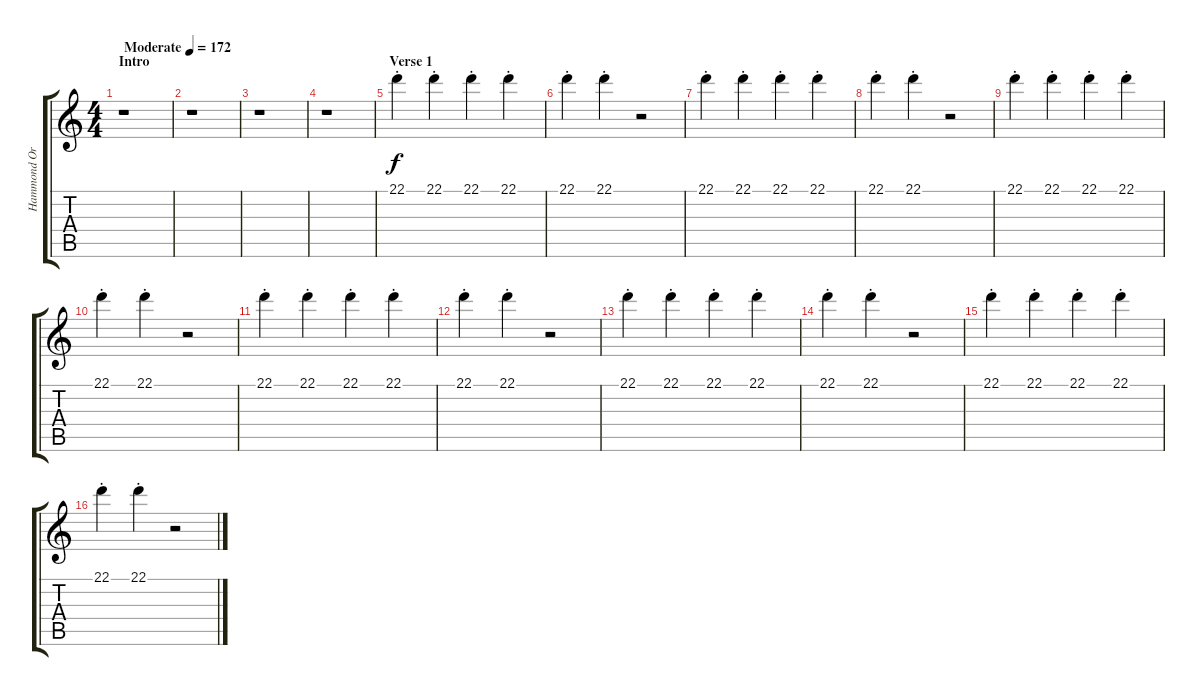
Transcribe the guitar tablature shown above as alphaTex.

\track ("Hammond Organ" "Hammond Or") {instrument drawbarorgan}
\staff {score tabs}
\tuning (E4 B3 G3 D3 A2 E2) {hide}
\ts (4 4)
\section ("" "Intro")
\tempo (172 "Moderate")
\clef g2
\ks c
r.1{dy f instrument drawbarorgan} |
r.1 |
r.1 |
r.1 |
\section ("" "Verse 1")
22.1{st}.4 22.1{st}.4 22.1{st}.4 22.1{st}.4 |
22.1{st}.4 22.1{st}.4 r.2 |
22.1{st}.4 22.1{st}.4 22.1{st}.4 22.1{st}.4 |
22.1{st}.4 22.1{st}.4 r.2 |
22.1{st}.4 22.1{st}.4 22.1{st}.4 22.1{st}.4 |
22.1{st}.4 22.1{st}.4 r.2 |
22.1{st}.4 22.1{st}.4 22.1{st}.4 22.1{st}.4 |
22.1{st}.4 22.1{st}.4 r.2 |
22.1{st}.4 22.1{st}.4 22.1{st}.4 22.1{st}.4 |
22.1{st}.4 22.1{st}.4 r.2 |
22.1{st}.4 22.1{st}.4 22.1{st}.4 22.1{st}.4 |
22.1{st}.4 22.1{st}.4 r.2
